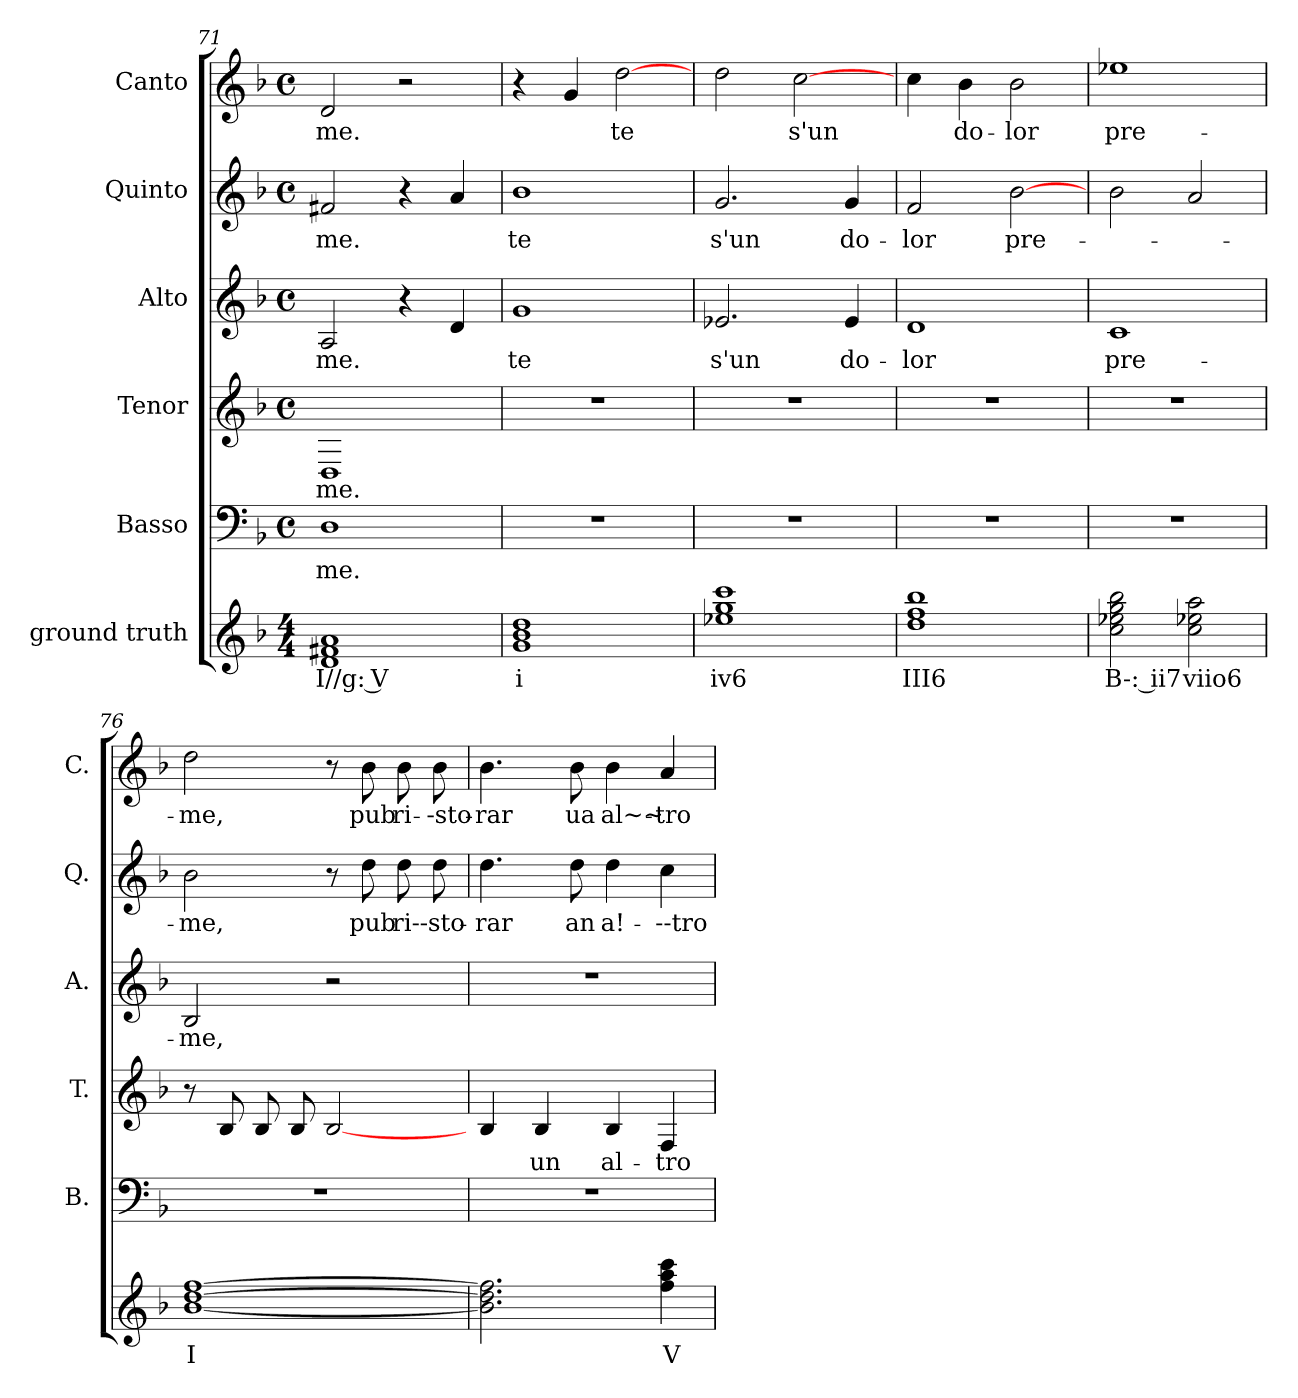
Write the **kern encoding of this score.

**kern	**text	**kern	**text	**kern	**text	**kern	**text	**kern	**text	**kern	**text
*part6	*part6	*part5	*part5	*part4	*part4	*part3	*part3	*part2	*part2	*part1	*part1
*staff6	*staff6	*staff5	*staff5	*staff4	*staff4	*staff3	*staff3	*staff2	*staff2	*staff1	*staff1
*I"ground truth	*	*I"Basso	*	*I"Tenor	*	*I"Alto	*	*I"Quinto	*	*I"Canto	*
*	*	*I'B.	*	*I'T.	*	*I'A.	*	*I'Q.	*	*I'C.	*
*	*	*clefF4	*	*clefG2	*	*clefG2	*	*clefG2	*	*clefG2	*
*k[b-]	*	*k[b-]	*	*k[b-]	*	*k[b-]	*	*k[b-]	*	*k[b-]	*
*	*	*F:	*	*F:	*	*F:	*	*F:	*	*F:	*
*M4/4	*	*M4/4	*	*M4/4	*	*M4/4	*	*M4/4	*	*M4/4	*
*	*	*met(c)	*	*met(c)	*	*met(c)	*	*met(c)	*	*met(c)	*
=71	=71	=71	=71	=71	=71	=71	=71	=71	=71	=71	=71
1d 1f#X 1a	I//g: V	1D	-me.	1D	-me.	2A	-me.	2f#	-me.	2d	-me.
.	.	.	.	.	.	4r	.	4r	.	2r	.
.	.	.	.	.	.	4d	.	4a	.	.	.
=72	=72	=72	=72	=72	=72	=72	=72	=72	=72	=72	=72
1g 1b- 1dd	i	1r	.	1r	.	1g	-te	1b-	-te	4r	.
.	.	.	.	.	.	.	.	.	.	4g	.
.	.	.	.	.	.	.	.	.	.	[2dd	-te
=73	=73	=73	=73	=73	=73	=73	=73	=73	=73	=73	=73
1ee-X 1gg 1ccc	iv6	1r	.	1r	.	2.e-	-s'un	2.g	-s'un	2dd	.
.	.	.	.	.	.	.	.	.	.	[2cc	-s'un
.	.	.	.	.	.	4e-	-do-	4g	-do-	.	.
=74	=74	=74	=74	=74	=74	=74	=74	=74	=74	=74	=74
1dd 1ff 1bb-	III6	1r	.	1r	.	1d	-lor	2f	-lor	4cc	.
.	.	.	.	.	.	.	.	.	.	4b-	-do--
.	.	.	.	.	.	.	.	[2b-	-pre-	2b-	-lor
=75	=75	=75	=75	=75	=75	=75	=75	=75	=75	=75	=75
2cc 2ee-X 2gg 2bb-	B-: ii7	1r	.	1r	.	1c	-pre-	2b-	.	1ee-	-pre-
2cc 2ee-X 2aa	viio6	.	.	.	.	.	.	2a	.	.	.
!!LO:PB:g=z
=76	=76	=76	=76	=76	=76	=76	=76	=76	=76	=76	=76
[1b- [1dd [1ff	I	1r	.	8r	.	2B-	-me,	2b-	-me,	2dd	-me,
.	.	.	.	8B-	.	.	.	.	.	.	.
.	.	.	.	8B-	.	.	.	.	.	.	.
.	.	.	.	8B-	.	.	.	.	.	.	.
.	.	.	.	[2B-	.	2r	.	8r	.	8r	.
.	.	.	.	.	.	.	.	8dd	-pub	8b-	-pub
.	.	.	.	.	.	.	.	8dd	-ri--sto-	8b-	-ri-
.	.	.	.	.	.	.	.	8dd	.	8b-	--sto-
=77	=77	=77	=77	=77	=77	=77	=77	=77	=77	=77	=77
2.b-] 2.dd] 2.ff]	.	1r	.	4B-	.	1r	.	4.dd	-rar	4.b-	-rar
.	.	.	.	4B-	-un	.	.	.	.	.	.
.	.	.	.	.	.	.	.	8dd	-an	8b-	-ua
.	.	.	.	4B-	-al--	.	.	4dd	-a!-	4b-	-al~~-
4ff 4aa 4ccc	V	.	.	4F	-tro	.	.	4cc	---tro-	4a	-tro
=	=	=	=	=	=	=	=	=	=	=	=
*-	*-	*-	*-	*-	*-	*-	*-	*-	*-	*-	*-
